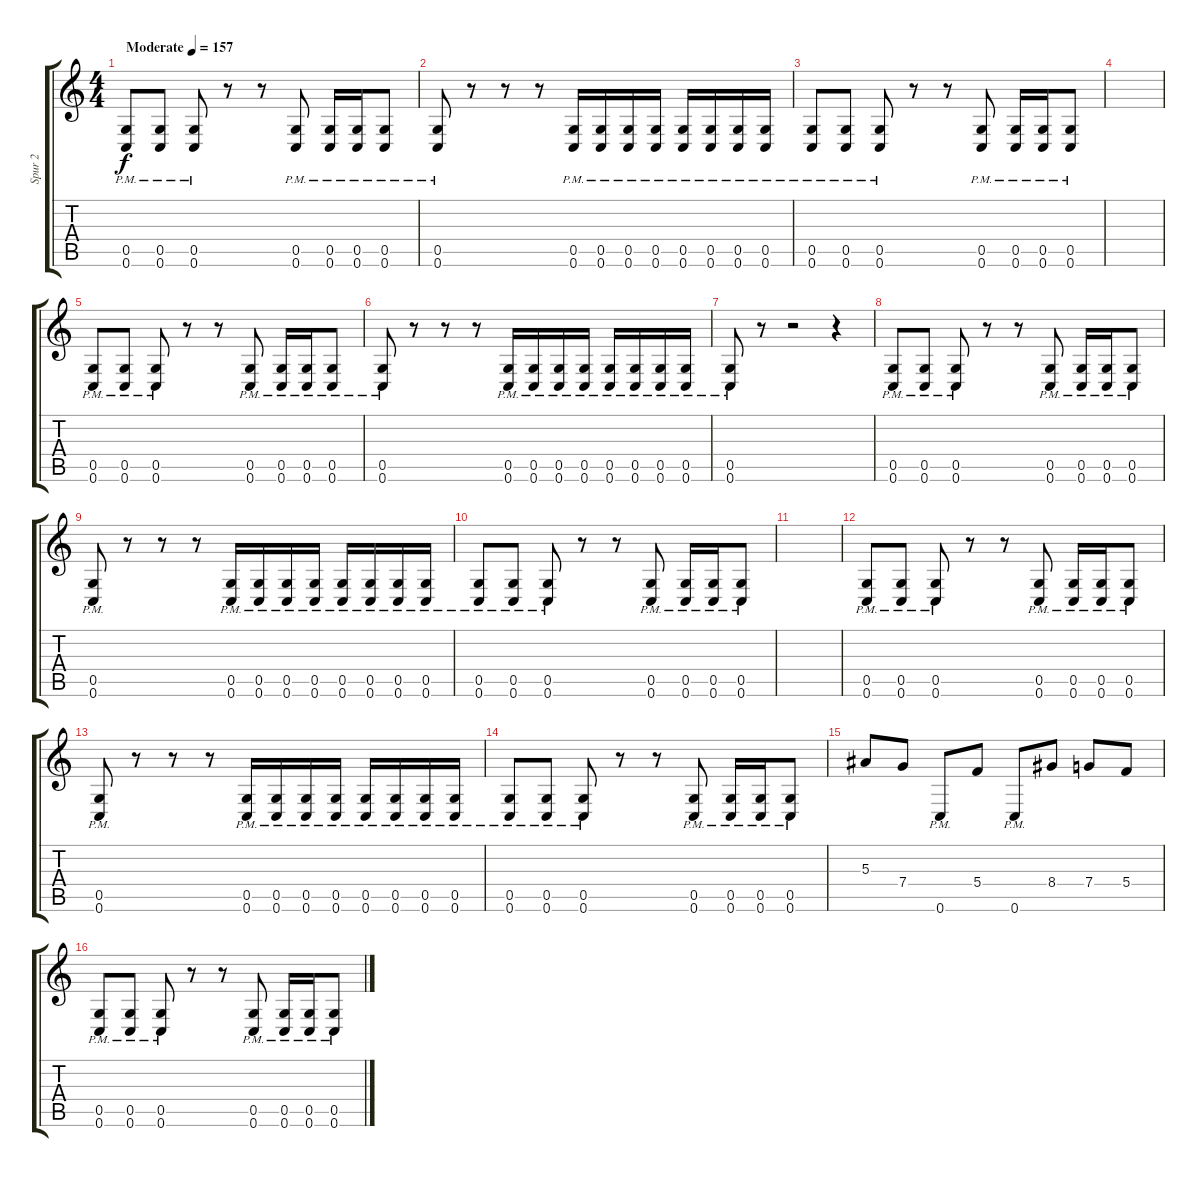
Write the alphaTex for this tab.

\track ("Spur 2" "Spur 2") {instrument distortionguitar}
\staff {score tabs}
\tuning (D4 A3 F3 C3 G2 C2) {hide}
\ts (4 4)
\tempo (157 "Moderate")
\clef g2
\ks c
(0.5{pm} 0.6{pm}).8{dy f instrument distortionguitar} (0.5{pm} 0.6{pm}).8 (0.5{pm} 0.6{pm}).8 r.8 r.8 (0.5{pm} 0.6{pm}).8 (0.5{pm} 0.6{pm}).16 (0.5{pm} 0.6{pm}).16 (0.5{pm} 0.6{pm}).8 |
(0.5{pm} 0.6{pm}).8 r.8 r.8 r.8 (0.5{pm} 0.6{pm}).16 (0.5{pm} 0.6{pm}).16 (0.5{pm} 0.6{pm}).16 (0.5{pm} 0.6{pm}).16 (0.5{pm} 0.6{pm}).16 (0.5{pm} 0.6{pm}).16 (0.5{pm} 0.6{pm}).16 (0.5{pm} 0.6{pm}).16 |
(0.5{pm} 0.6{pm}).8 (0.5{pm} 0.6{pm}).8 (0.5{pm} 0.6{pm}).8 r.8 r.8 (0.5{pm} 0.6{pm}).8 (0.5{pm} 0.6{pm}).16 (0.5{pm} 0.6{pm}).16 (0.5{pm} 0.6{pm}).8 |
|
(0.5{pm} 0.6{pm}).8 (0.5{pm} 0.6{pm}).8 (0.5{pm} 0.6{pm}).8 r.8 r.8 (0.5{pm} 0.6{pm}).8 (0.5{pm} 0.6{pm}).16 (0.5{pm} 0.6{pm}).16 (0.5{pm} 0.6{pm}).8 |
(0.5{pm} 0.6{pm}).8 r.8 r.8 r.8 (0.5{pm} 0.6{pm}).16 (0.5{pm} 0.6{pm}).16 (0.5{pm} 0.6{pm}).16 (0.5{pm} 0.6{pm}).16 (0.5{pm} 0.6{pm}).16 (0.5{pm} 0.6{pm}).16 (0.5{pm} 0.6{pm}).16 (0.5{pm} 0.6{pm}).16 |
(0.5{pm} 0.6{pm}).8 r.8 r.2 r.4 |
(0.5{pm} 0.6{pm}).8 (0.5{pm} 0.6{pm}).8 (0.5{pm} 0.6{pm}).8 r.8 r.8 (0.5{pm} 0.6{pm}).8 (0.5{pm} 0.6{pm}).16 (0.5{pm} 0.6{pm}).16 (0.5{pm} 0.6{pm}).8 |
(0.5{pm} 0.6{pm}).8 r.8 r.8 r.8 (0.5{pm} 0.6{pm}).16 (0.5{pm} 0.6{pm}).16 (0.5{pm} 0.6{pm}).16 (0.5{pm} 0.6{pm}).16 (0.5{pm} 0.6{pm}).16 (0.5{pm} 0.6{pm}).16 (0.5{pm} 0.6{pm}).16 (0.5{pm} 0.6{pm}).16 |
(0.5{pm} 0.6{pm}).8 (0.5{pm} 0.6{pm}).8 (0.5{pm} 0.6{pm}).8 r.8 r.8 (0.5{pm} 0.6{pm}).8 (0.5{pm} 0.6{pm}).16 (0.5{pm} 0.6{pm}).16 (0.5{pm} 0.6{pm}).8 |
|
(0.5{pm} 0.6{pm}).8 (0.5{pm} 0.6{pm}).8 (0.5{pm} 0.6{pm}).8 r.8 r.8 (0.5{pm} 0.6{pm}).8 (0.5{pm} 0.6{pm}).16 (0.5{pm} 0.6{pm}).16 (0.5{pm} 0.6{pm}).8 |
(0.5{pm} 0.6{pm}).8 r.8 r.8 r.8 (0.5{pm} 0.6{pm}).16 (0.5{pm} 0.6{pm}).16 (0.5{pm} 0.6{pm}).16 (0.5{pm} 0.6{pm}).16 (0.5{pm} 0.6{pm}).16 (0.5{pm} 0.6{pm}).16 (0.5{pm} 0.6{pm}).16 (0.5{pm} 0.6{pm}).16 |
(0.5{pm} 0.6{pm}).8 (0.5{pm} 0.6{pm}).8 (0.5{pm} 0.6{pm}).8 r.8 r.8 (0.5{pm} 0.6{pm}).8 (0.5{pm} 0.6{pm}).16 (0.5{pm} 0.6{pm}).16 (0.5{pm} 0.6{pm}).8 |
5.3.8 7.4.8 0.6{pm}.8 5.4.8 0.6{pm}.8 8.4.8 7.4.8 5.4.8 |
(0.5{pm} 0.6{pm}).8 (0.5{pm} 0.6{pm}).8 (0.5{pm} 0.6{pm}).8 r.8 r.8 (0.5{pm} 0.6{pm}).8 (0.5{pm} 0.6{pm}).16 (0.5{pm} 0.6{pm}).16 (0.5{pm} 0.6{pm}).8
